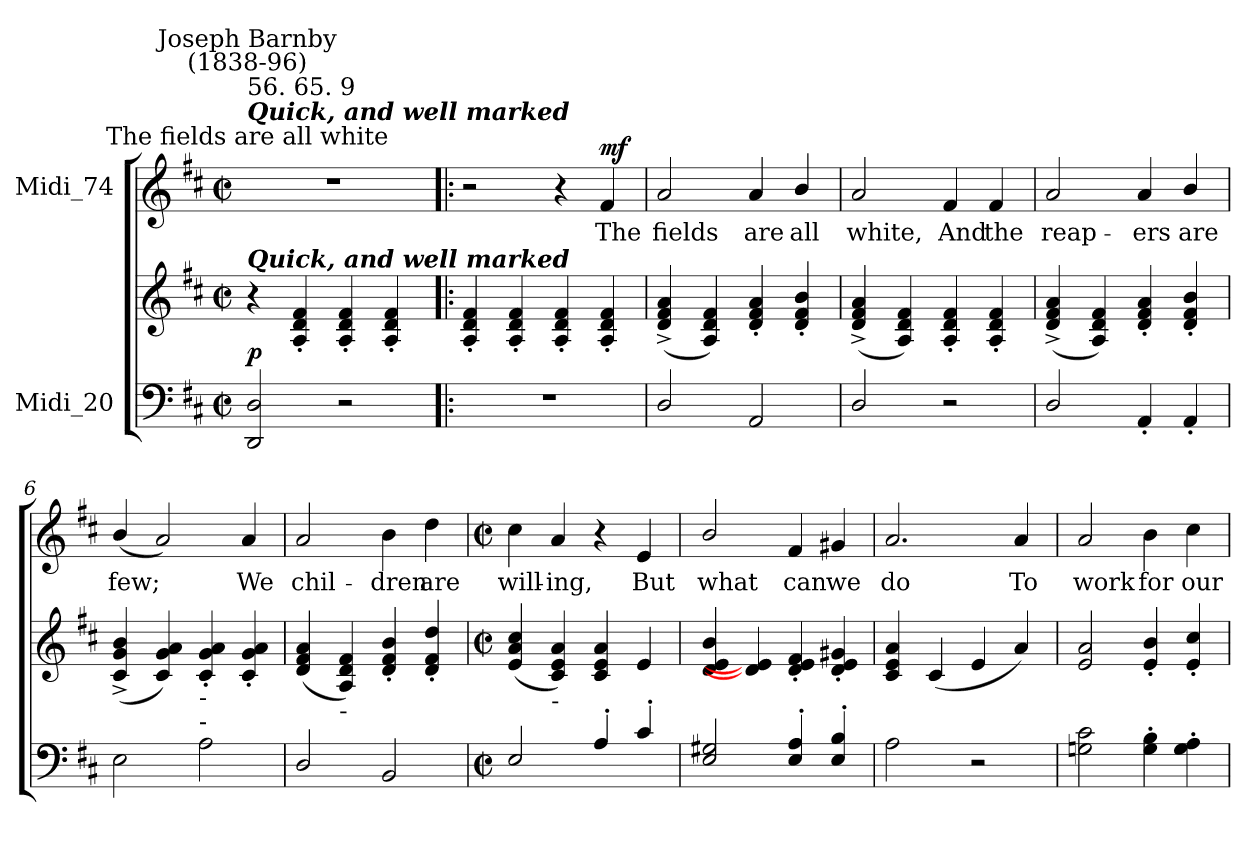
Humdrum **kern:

**kern	**kern	**dynam	**kern	**text	**dynam
*part2	*part2	*part2	*part1	*part1	*part1
*staff3	*staff2	*staff2/3	*staff1	*staff1	*staff1
*I"Midi_20	*	*	*I"Midi_74	*	*
*clefF4	*clefG2	*	*clefG2	*	*
*k[f#c#]	*k[f#c#]	*	*k[f#c#]	*	*
*D:	*D:	*	*D:	*	*
*M2/2	*M2/2	*	*M2/2	*	*
*met(c|)	*met(c|)	*	*met(c|)	*	*
=1	=1	=1	=1	=1	=1
!	!	!	!LO:TX:a:cj:t=The fields are all white	!	!
!	!	!	!LO:TX:a:Bi:t=Quick, and well marked	!	!
!	!	!	!LO:TX:a:t=56. 65. 9	!	!
!	!	!	!LO:TX:a:cj:t=Joseph Barnby\n(1838-96)	!	!
!	!LO:TX:a:Bi:t=Quick, and well marked	!	!	!	!
!	!	!LO:DY:a=2	!	!	!
2DD 2D	4r	p	1r	.	.
.	4A' 4d' 4f#'	.	.	.	.
2r	4A' 4d' 4f#'	.	.	.	.
.	4A' 4d' 4f#'	.	.	.	.
=2!|:	=2!|:	=2!|:	=2!|:	=2!|:	=2!|:
1r	4A' 4d' 4f#'	.	2r	.	.
.	4A' 4d' 4f#'	.	.	.	.
.	4A' 4d' 4f#'	.	4r	.	.
!	!	!	!	!LO:LY:b	!LO:DY:b
.	4A' 4d' 4f#'	.	4f#	The	mf
=3	=3	=3	=3	=3	=3
!	!	!	!	!LO:LY:b	!
2D/	(4d^ 4f#^ 4a^	.	2a	fields	.
.	4A 4d 4f#)	.	.	.	.
!	!	!	!	!LO:LY:b	!
2AA	4d' 4f#' 4a'	.	4a	are	.
!	!	!	!	!LO:LY:b	!
.	4d' 4f#' 4b'	.	4b/	all	.
=4	=4	=4	=4	=4	=4
!	!	!	!	!LO:LY:b	!
2D/	(4d^ 4f#^ 4a^	.	2a	white,	.
.	4A 4d 4f#)	.	.	.	.
!	!	!	!	!LO:LY:b	!
2r	4A' 4d' 4f#'	.	4f#	And	.
!	!	!	!	!LO:LY:b	!
.	4A' 4d' 4f#'	.	4f#	the	.
=5	=5	=5	=5	=5	=5
!	!	!	!	!LO:LY:b	!
2D/	(4d^ 4f#^ 4a^	.	2a	reap-	.
.	4A 4d 4f#)	.	.	.	.
!	!	!	!	!LO:LY:b	!
4AA'	4d' 4f#' 4a'	.	4a	-ers	.
!	!	!	!	!LO:LY:b	!
4AA'	4d' 4f#' 4b'	.	4b/	are	.
=6	=6	=6	=6	=6	=6
!	!	!	!	!LO:LY:b	!
2E	(<4c#^ 4g^ 4b^	.	(<4b/	few;	.
.	4c# 4g 4a)	.	2a)	.	.
!	!LO:TX:b:t=-	!	!	!	!
!	!LO:TX:b:t=-	!	!	!	!
2A	4c#' 4g' 4a'	.	.	.	.
!	!	!	!	!LO:LY:b	!
.	4c#' 4g' 4a'	.	4a	We	.
=7	=7	=7	=7	=7	=7
!	!	!	!	!LO:LY:b	!
2D/	(4d 4f# 4a	.	2a	chil-	.
!	!LO:TX:b:t=-	!	!	!	!
.	4A 4d 4f#)	.	.	.	.
!	!	!	!	!LO:LY:b	!
2BB	4d' 4f#' 4b'	.	4b	-dren	.
!	!	!	!	!LO:LY:b	!
.	4d' 4f#' 4dd'	.	4dd	are	.
!!LO:LB:g=z
=8	=8	=8	=8	=8	=8
*M2/2	*M2/2	*	*M2/2	*	*
*met(c|)	*met(c|)	*	*met(c|)	*	*
*^	*	*	*	*	*
!	!	!	!	!	!LO:LY:b	!
2E	1ryy	(<4e 4a 4cc#	.	4cc#	will-	.
!	!	!LO:TX:b:t=-	!	!	!	!
!	!	!	!	!	!LO:LY:b	!
.	.	4c# 4e 4a)	.	4a	-ing,	.
4A'	.	4c# 4e 4a	.	4r	.	.
!	!	!	!	!	!LO:LY:b	!
4c#'	.	4e	.	4e	But	.
=9	=9	=9	=9	=9	=9	=9
!	!	!	!	!	!LO:LY:b	!
2E 2G#X	1ryy	4d 4e 4b	.	2b/	what	.
.	.	4d] 4e]	.	.	.	.
!	!	!	!	!	!LO:LY:b	!
4E' 4A'	.	4d' 4e' 4f#'	.	4f#	can	.
!	!	!	!	!	!LO:LY:b	!
4E' 4B'	.	4d' 4e' 4g#X'	.	4g#X	we	.
=10	=10	=10	=10	=10	=10	=10
!	!	!	!	!	!LO:LY:b	!
2A	2ryy	4c# 4e 4a	.	2.a	do	.
.	.	(<4c#	.	.	.	.
2r	2ryy	4e	.	.	.	.
!	!	!	!	!	!LO:LY:b	!
.	.	4a)	.	4a	To	.
=11	=11	=11	=11	=11	=11	=11
!	!	!	!	!	!LO:LY:b	!
2Gn 2c#	2ryy	2e 2a	.	2a	work	.
!	!	!	!	!	!LO:LY:b	!
4G' 4B'	2ryy	4e' 4b'	.	4b	for	.
!	!	!	!	!	!LO:LY:b	!
4G' 4A'	.	4e' 4cc#'	.	4cc#	our	.
*v	*v	*	*	*	*	*
=	=	=	=	=	=
*-	*-	*-	*-	*-	*-
